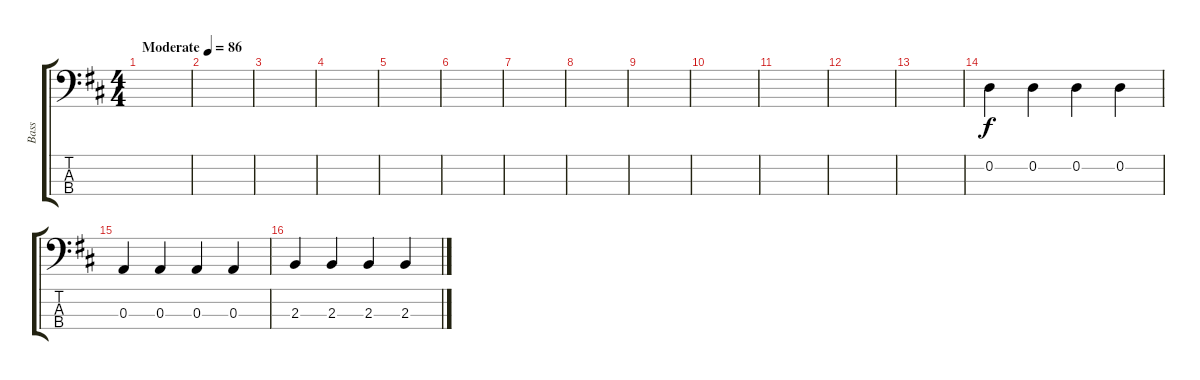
\track ("Bass" "Bass") {instrument electricbassfinger}
\staff {score tabs}
\tuning (G2 D2 A1 E1) {hide}
\ts (4 4)
\tempo (86 "Moderate")
\clef f4
\ks d
|
|
|
|
|
|
|
|
|
|
|
|
|
0.2.4 0.2.4 0.2.4 0.2.4 |
0.3.4 0.3.4 0.3.4 0.3.4 |
2.3.4 2.3.4 2.3.4 2.3.4
